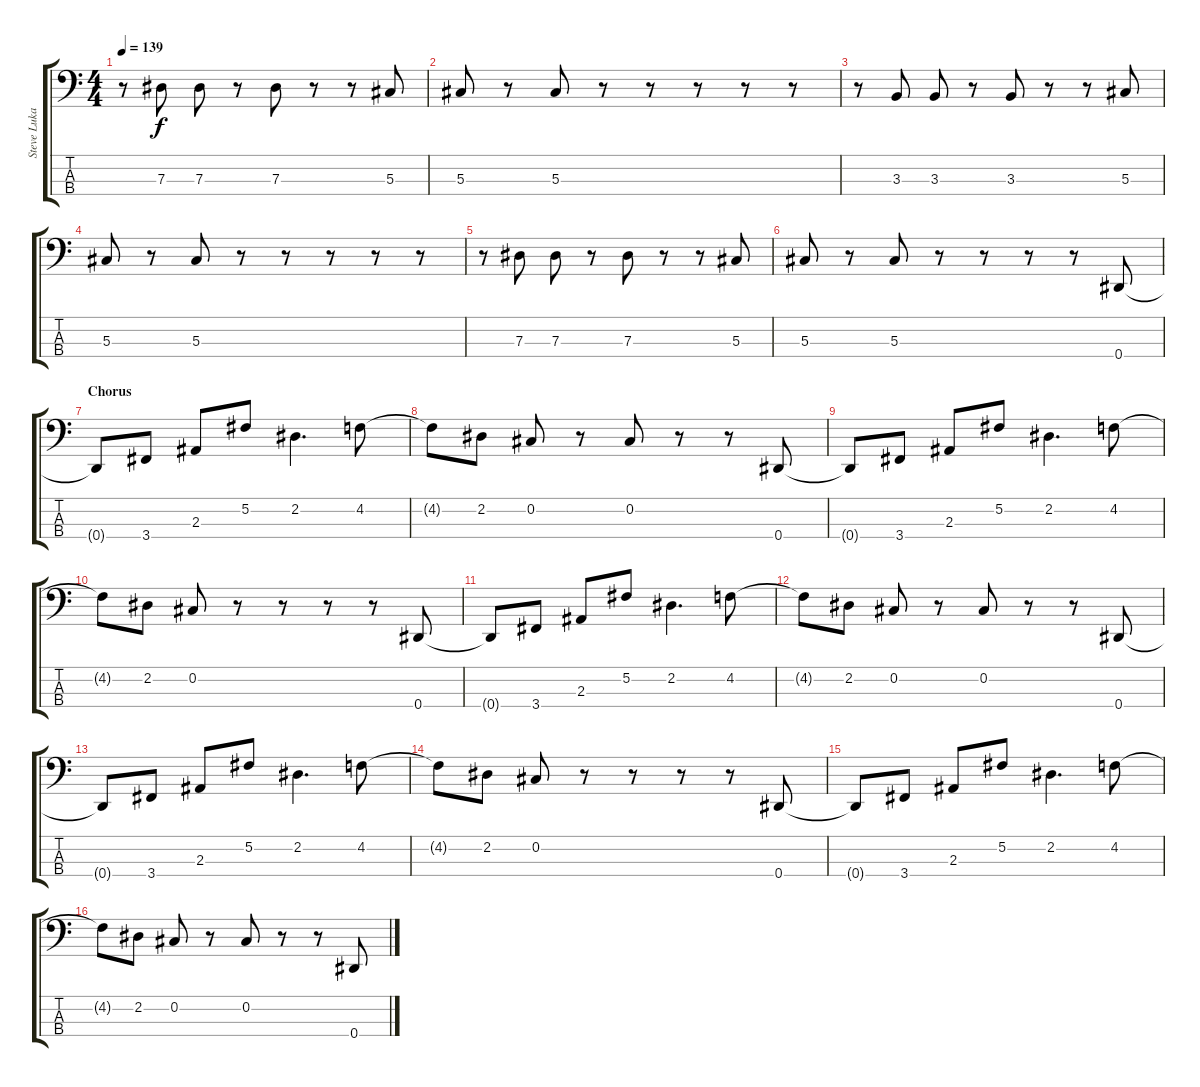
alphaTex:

\track ("Steve Lukather (Bass Guitar)" "Steve Luka") {instrument slapbass1}
\staff {score tabs}
\tuning (Gb2 Db2 Ab1 Eb1) {hide}
\ts (4 4)
\tempo 139
\clef f4
\ks c
r.8{dy f} 7.3.8 7.3.8 r.8 7.3.8 r.8 r.8 5.3.8 |
5.3.8 r.8 5.3.8 r.8 r.8 r.8 r.8 r.8 |
r.8 3.3.8 3.3.8 r.8 3.3.8 r.8 r.8 5.3.8 |
5.3.8 r.8 5.3.8 r.8 r.8 r.8 r.8 r.8 |
r.8 7.3.8 7.3.8 r.8 7.3.8 r.8 r.8 5.3.8 |
5.3.8 r.8 5.3.8 r.8 r.8 r.8 r.8 0.4.8 |
\section ("" "Chorus")
0.4{t}.8 3.4.8 2.3.8 5.2.8 2.2.4{d} 4.2.8 |
4.2{t}.8 2.2.8 0.2.8 r.8 0.2.8 r.8 r.8 0.4.8 |
0.4{t}.8 3.4.8 2.3.8 5.2.8 2.2.4{d} 4.2.8 |
4.2{t}.8 2.2.8 0.2.8 r.8 r.8 r.8 r.8 0.4.8 |
0.4{t}.8 3.4.8 2.3.8 5.2.8 2.2.4{d} 4.2.8 |
4.2{t}.8 2.2.8 0.2.8 r.8 0.2.8 r.8 r.8 0.4.8 |
0.4{t}.8 3.4.8 2.3.8 5.2.8 2.2.4{d} 4.2.8 |
4.2{t}.8 2.2.8 0.2.8 r.8 r.8 r.8 r.8 0.4.8 |
0.4{t}.8 3.4.8 2.3.8 5.2.8 2.2.4{d} 4.2.8 |
4.2{t}.8 2.2.8 0.2.8 r.8 0.2.8 r.8 r.8 0.4.8
